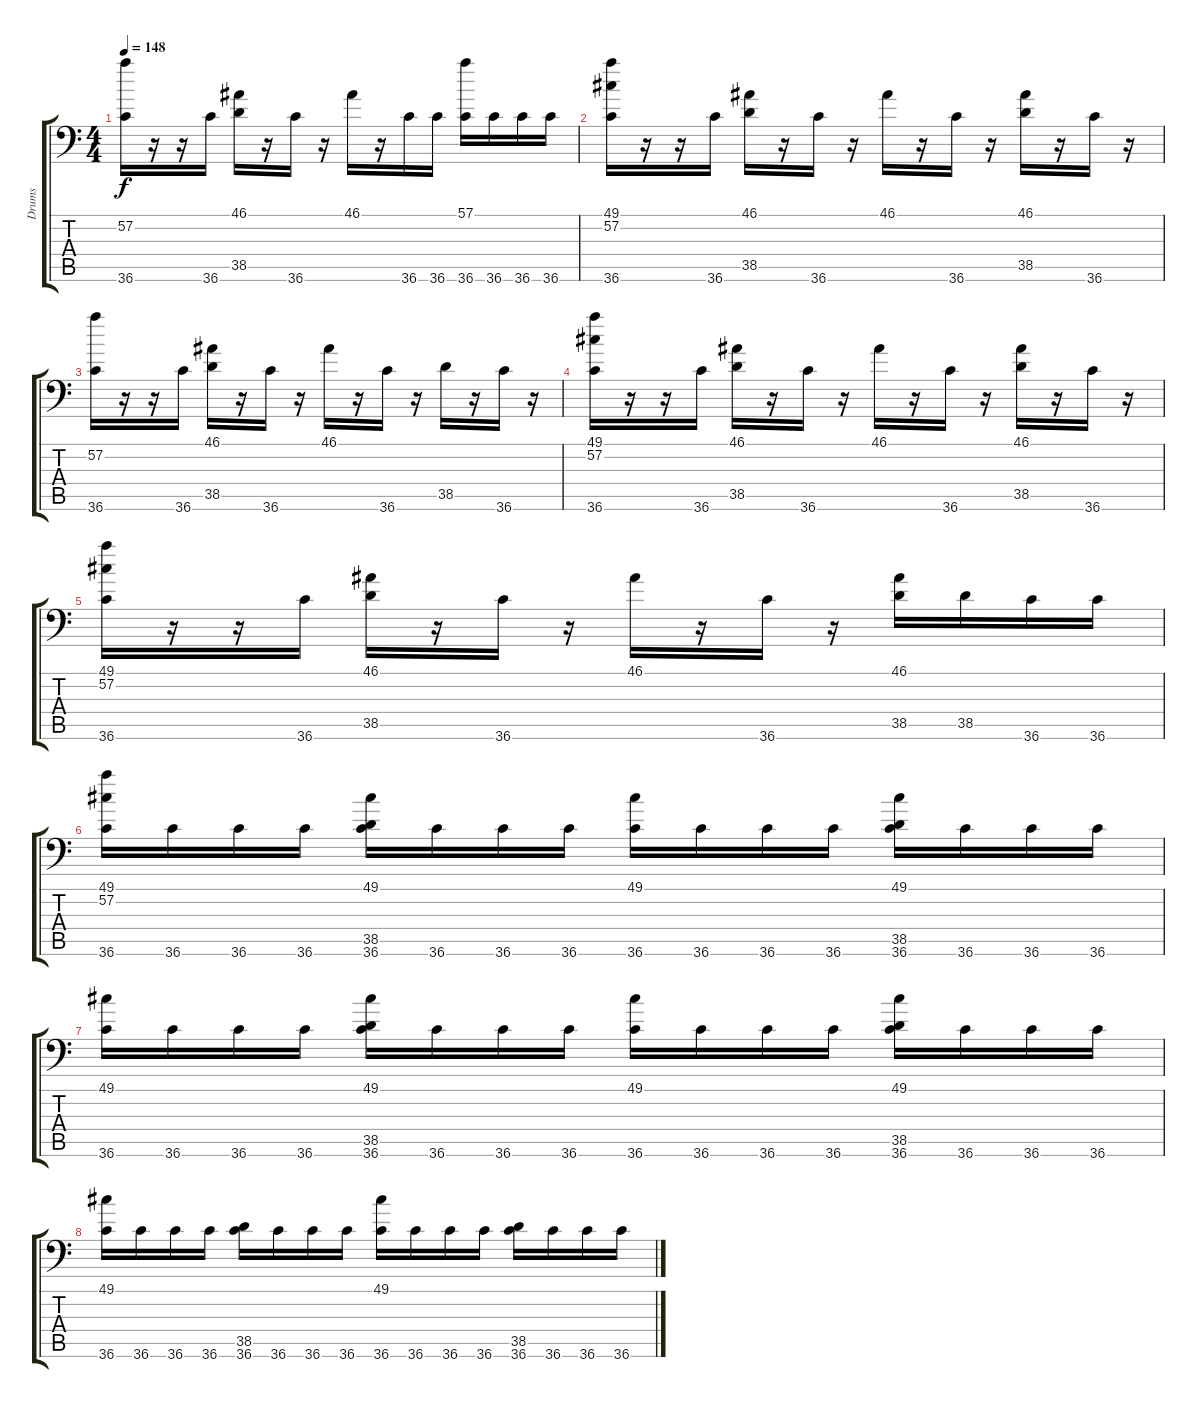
\track ("Drums" "Drums") {instrument acousticgrandpiano}
\staff {score tabs}
\tuning (C-1 C-1 C-1 C-1 C-1 C-1) {hide}
\ts (4 4)
\tempo 148
\clef f4
\ks c
(57.2 36.6).16{dy f} r.16 r.16 36.6.16 (46.1 38.5).16 r.16 36.6.16 r.16 46.1.16 r.16 36.6.16 36.6.16 (57.1 36.6).16 36.6.16 36.6.16 36.6.16 |
(49.1 57.2 36.6).16 r.16 r.16 36.6.16 (46.1 38.5).16 r.16 36.6.16 r.16 46.1.16 r.16 36.6.16 r.16 (46.1 38.5).16 r.16 36.6.16 r.16 |
(57.2 36.6).16 r.16 r.16 36.6.16 (46.1 38.5).16 r.16 36.6.16 r.16 46.1.16 r.16 36.6.16 r.16 38.5.16 r.16 36.6.16 r.16 |
(49.1 57.2 36.6).16 r.16 r.16 36.6.16 (46.1 38.5).16 r.16 36.6.16 r.16 46.1.16 r.16 36.6.16 r.16 (46.1 38.5).16 r.16 36.6.16 r.16 |
(49.1 57.2 36.6).16 r.16 r.16 36.6.16 (46.1 38.5).16 r.16 36.6.16 r.16 46.1.16 r.16 36.6.16 r.16 (46.1 38.5).16 38.5.16 36.6.16 36.6.16 |
(49.1 57.2 36.6).16 36.6.16 36.6.16 36.6.16 (49.1 38.5 36.6).16 36.6.16 36.6.16 36.6.16 (49.1 36.6).16 36.6.16 36.6.16 36.6.16 (49.1 38.5 36.6).16 36.6.16 36.6.16 36.6.16 |
(49.1 36.6).16 36.6.16 36.6.16 36.6.16 (49.1 38.5 36.6).16 36.6.16 36.6.16 36.6.16 (49.1 36.6).16 36.6.16 36.6.16 36.6.16 (49.1 38.5 36.6).16 36.6.16 36.6.16 36.6.16 |
(49.1 36.6).16 36.6.16 36.6.16 36.6.16 (38.5 36.6).16 36.6.16 36.6.16 36.6.16 (49.1 36.6).16 36.6.16 36.6.16 36.6.16 (38.5 36.6).16 36.6.16 36.6.16 36.6.16
